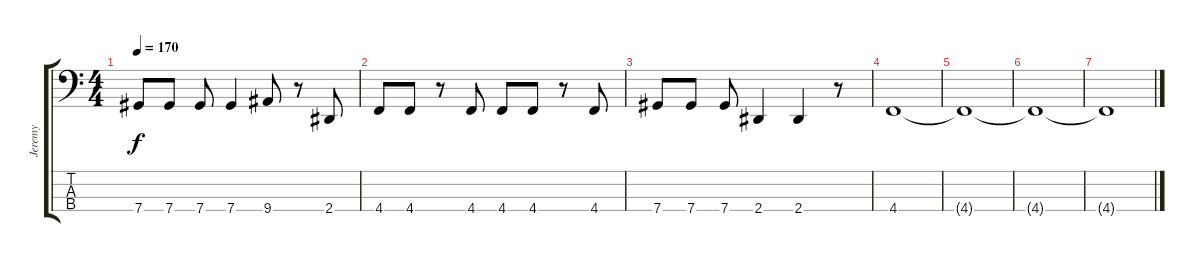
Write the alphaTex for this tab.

\track ("Jeremy" "Jeremy") {instrument electricbassfinger}
\staff {score tabs}
\tuning (Gb2 Db2 Ab1 Db1) {hide}
\ts (4 4)
\tempo 170
\clef f4
\ks c
7.4.8{dy f} 7.4.8 7.4.8 7.4.4 9.4.8 r.8 2.4.8 |
4.4.8 4.4.8 r.8 4.4.8 4.4.8 4.4.8 r.8 4.4.8 |
7.4.8 7.4.8 7.4.8 2.4.4 2.4.4 r.8 |
4.4.1{volume 0} |
4.4{t}.1 |
4.4{t}.1 |
4.4{t}.1
